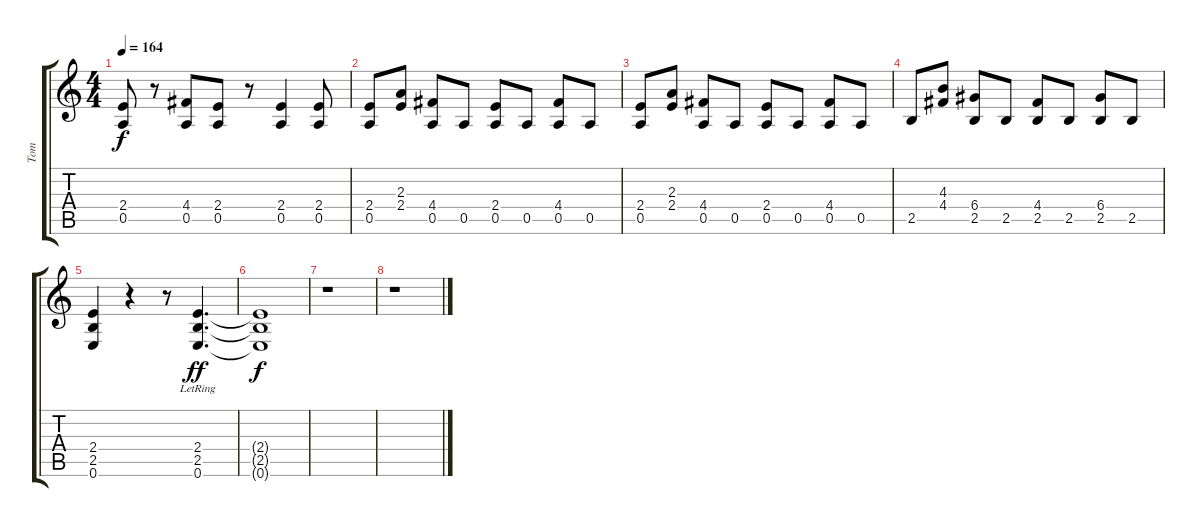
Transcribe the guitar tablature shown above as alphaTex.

\track ("Tom" "Tom") {instrument electricguitarclean}
\staff {score tabs}
\tuning (E4 B3 G3 D3 A2 E2) {hide}
\ts (4 4)
\tempo 164
\clef g2
\ks c
(2.4 0.5).8{dy f} r.8 (4.4 0.5).8 (2.4 0.5).8 r.8 (2.4 0.5).4 (2.4 0.5).8 |
(2.4 0.5).8 (2.3 2.4).8 (4.4 0.5).8 0.5.8 (2.4 0.5).8 0.5.8 (4.4 0.5).8 0.5.8 |
(2.4 0.5).8 (2.3 2.4).8 (4.4 0.5).8 0.5.8 (2.4 0.5).8 0.5.8 (4.4 0.5).8 0.5.8 |
2.5.8 (4.3 4.4).8 (6.4 2.5).8 2.5.8 (4.4 2.5).8 2.5.8 (6.4 2.5).8 2.5.8 |
(2.4 2.5 0.6).4 r.4 r.8 (2.4{lr} 2.5{lr} 0.6{lr}).4{d dy ff} |
(2.4{t} 2.5{t} 0.6{t}).1{dy f} |
r.1 |
r.1
